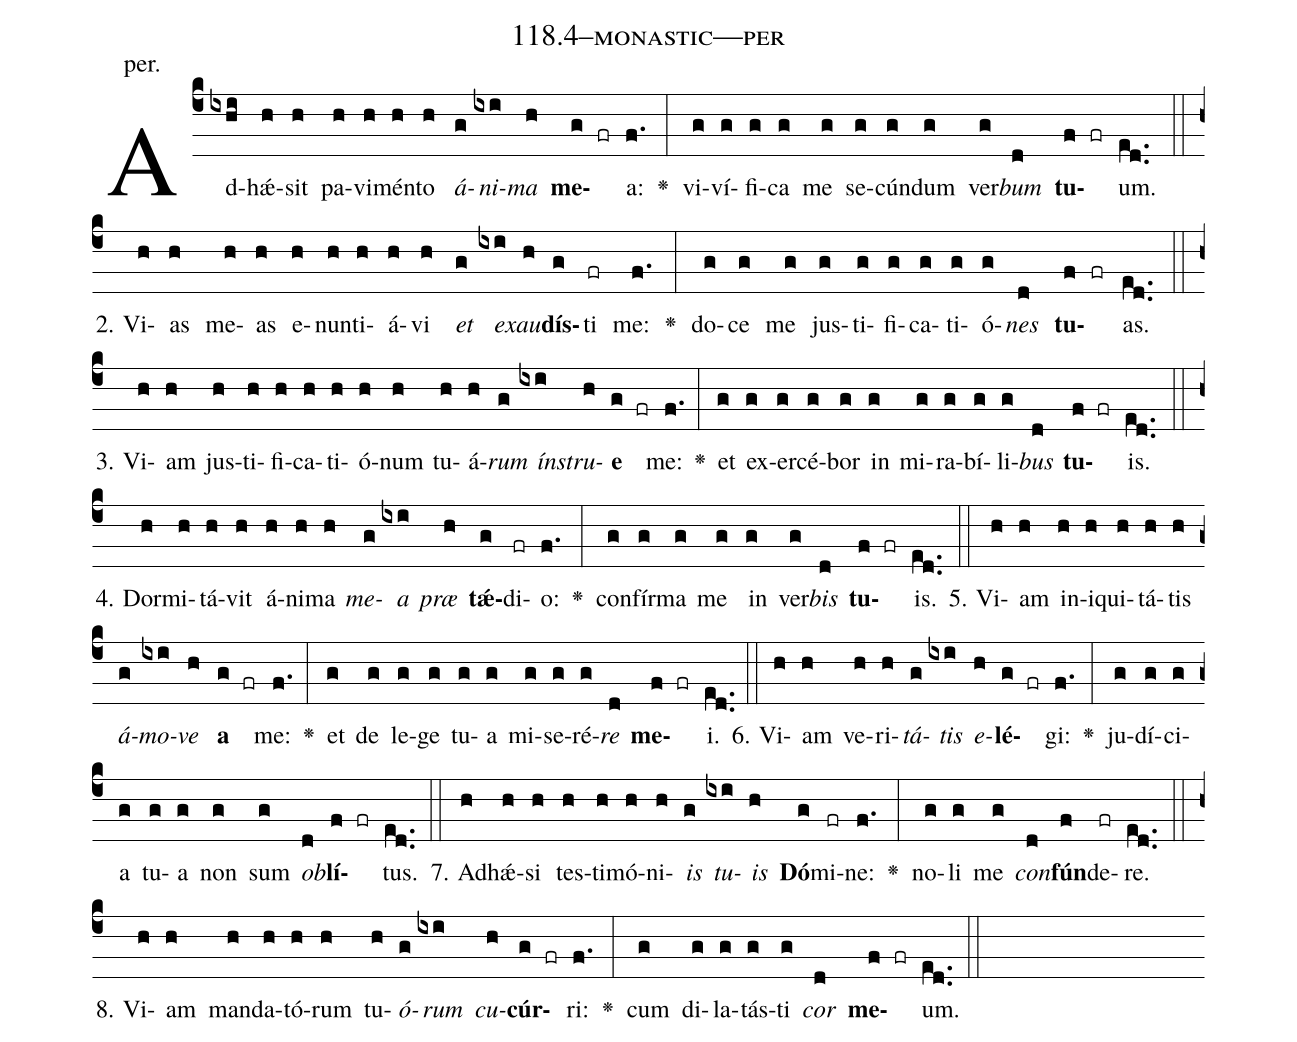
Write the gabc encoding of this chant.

name: 118.4--monastic---per;
annotation: per.;
%%
(c4)Ad(ixhi)hǽ(h)sit(h) pa(h)vi(h)mén(h)to(h) <i>á</i>(g)<i>ni</i>(ixi)<i>ma</i>(h) <b>me</b>(g fr)a:(f.) <v>\greheightstar</v>(:) vi(g)ví(g)fi(g)ca(g) me(g) se(g)cún(g)dum(g) ver(g)<i>bum</i>(d) <b>tu</b>(f fr)um.(ed..) (::)
2. Vi(h)as(h) me(h)as(h) e(h)nun(h)ti(h)á(h)vi(h) <i>et</i>(g) <i>ex</i>(ixi)<i>au</i>(h)<b>dís</b>(g)ti(fr) me:(f.) <v>\greheightstar</v>(:) do(g)ce(g) me(g) jus(g)ti(g)fi(g)ca(g)ti(g)ó(g)<i>nes</i>(d) <b>tu</b>(f fr)as.(ed..) (::)
3. Vi(h)am(h) jus(h)ti(h)fi(h)ca(h)ti(h)ó(h)num(h) tu(h)á(h)<i>rum</i>(g) <i>ín</i>(ixi)<i>stru</i>(h)<b>e</b>(g fr) me:(f.) <v>\greheightstar</v>(:) et(g) ex(g)er(g)cé(g)bor(g) in(g) mi(g)ra(g)bí(g)li(g)<i>bus</i>(d) <b>tu</b>(f fr)is.(ed..) (::)
4. Dor(h)mi(h)tá(h)vit(h) á(h)ni(h)ma(h) <i>me</i>(g)<i>a</i>(ixi) <i>præ</i>(h) <b>tǽ</b>(g)di(fr)o:(f.) <v>\greheightstar</v>(:) con(g)fír(g)ma(g) me(g) in(g) ver(g)<i>bis</i>(d) <b>tu</b>(f fr)is.(ed..) (::)
5. Vi(h)am(h) in(h)i(h)qui(h)tá(h)tis(h) <i>á</i>(g)<i>mo</i>(ixi)<i>ve</i>(h) <b>a</b>(g fr) me:(f.) <v>\greheightstar</v>(:) et(g) de(g) le(g)ge(g) tu(g)a(g) mi(g)se(g)ré(g)<i>re</i>(d) <b>me</b>(f fr)i.(ed..) (::)
6. Vi(h)am(h) ve(h)ri(h)<i>tá</i>(g)<i>tis</i>(ixi) <i>e</i>(h)<b>lé</b>(g fr)gi:(f.) <v>\greheightstar</v>(:) ju(g)dí(g)ci(g)a(g) tu(g)a(g) non(g) sum(g) <i>ob</i>(d)<b>lí</b>(f fr)tus.(ed..) (::)
7. Ad(h)hǽ(h)si(h) tes(h)ti(h)mó(h)ni(h)<i>is</i>(g) <i>tu</i>(ixi)<i>is</i>(h) <b>Dó</b>(g)mi(fr)ne:(f.) <v>\greheightstar</v>(:) no(g)li(g) me(g) <i>con</i>(d)<b>fún</b>(f)de(fr)re.(ed..) (::)
8. Vi(h)am(h) man(h)da(h)tó(h)rum(h) tu(h)<i>ó</i>(g)<i>rum</i>(ixi) <i>cu</i>(h)<b>cúr</b>(g fr)ri:(f.) <v>\greheightstar</v>(:) cum(g) di(g)la(g)tás(g)ti(g) <i>cor</i>(d) <b>me</b>(f fr)um.(ed..) (::)
